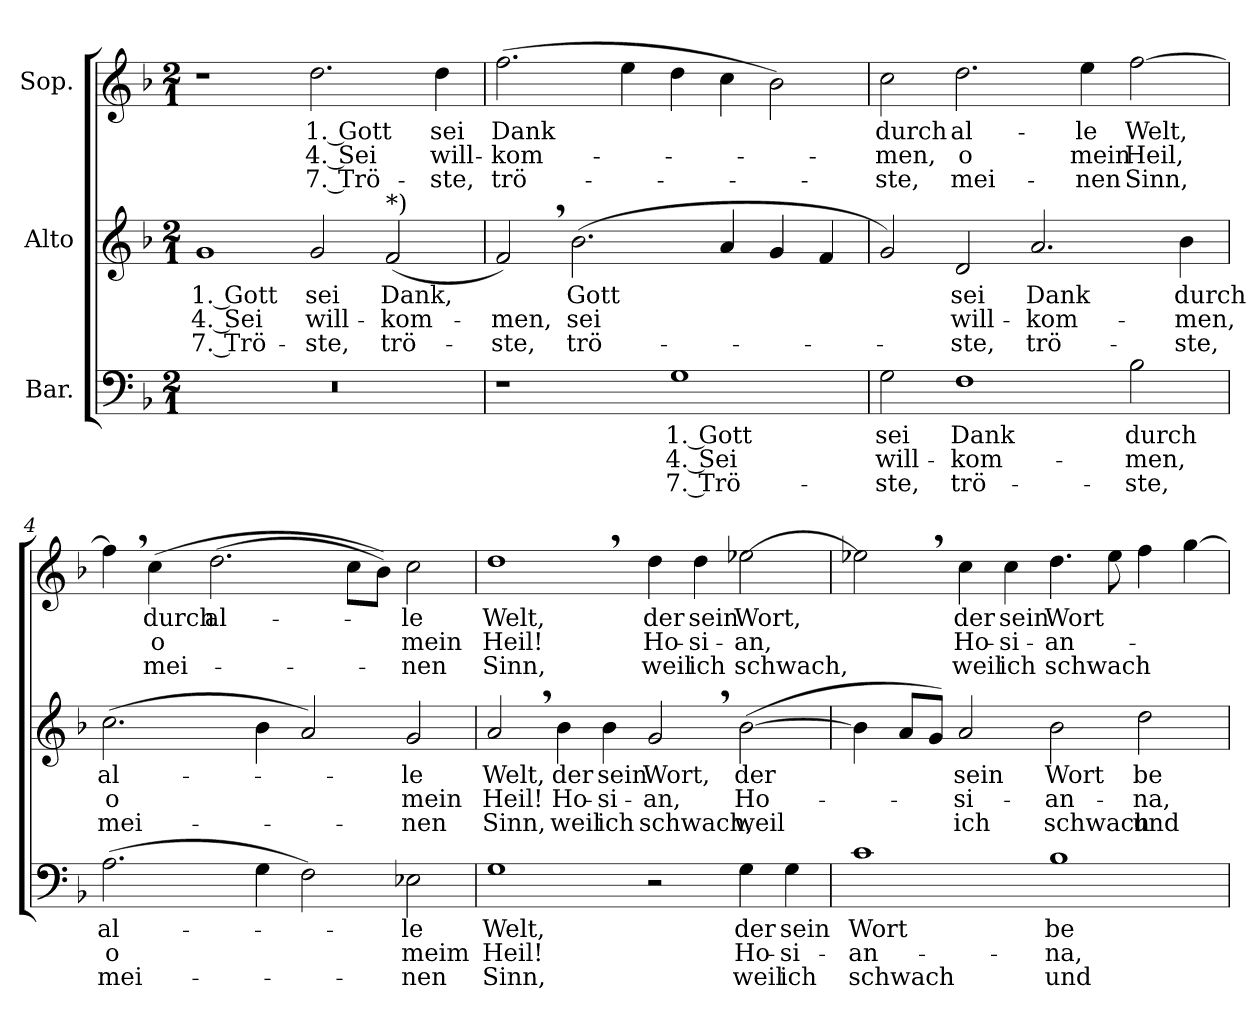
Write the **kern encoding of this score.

**kern	**text	**text	**text	**kern	**text	**text	**text	**kern	**text	**text	**text
*part3	*part3	*part3	*part3	*part2	*part2	*part2	*part2	*part1	*part1	*part1	*part1
*staff3	*staff3	*staff3	*staff3	*staff2	*staff2	*staff2	*staff2	*staff1	*staff1	*staff1	*staff1
*I"Bar.	*	*	*	*I"Alto	*	*	*	*I"Sop.	*	*	*
*clefF4	*	*	*	*clefG2	*	*	*	*clefG2	*	*	*
*k[b-]	*	*	*	*k[b-]	*	*	*	*k[b-]	*	*	*
*F:	*	*	*	*F:	*	*	*	*F:	*	*	*
*M2/1	*	*	*	*M2/1	*	*	*	*M2/1	*	*	*
=1	=1	=1	=1	=1	=1	=1	=1	=1	=1	=1	=1
!	!	!	!	!	!LO:LY:b	!LO:LY:b	!LO:LY:b	!	!	!	!
0r	.	.	.	1g	1. Gott	4. Sei	7. Trö-	1r	.	.	.
!	!	!	!	!	!LO:LY:b	!LO:LY:b	!LO:LY:b	!	!	!	!
!	!	!	!	!	!	!	!	!	!LO:LY:b	!LO:LY:b	!LO:LY:b
.	.	.	.	2g/	sei	will-	-ste,	2.dd\	1. Gott	4. Sei	7. Trö-
!	!	!	!	!LO:TX:a:t=*)	!	!	!	!	!	!	!
!	!	!	!	!	!LO:LY:b	!LO:LY:b	!LO:LY:b	!	!	!	!
.	.	.	.	(<2f/	Dank,	-kom-	trö-	.	.	.	.
!	!	!	!	!	!	!	!	!	!LO:LY:b	!LO:LY:b	!LO:LY:b
.	.	.	.	.	.	.	.	4dd\	sei	will-	-ste,
=2	=2	=2	=2	=2	=2	=2	=2	=2	=2	=2	=2
!	!	!	!	!	!	!LO:LY:b	!LO:LY:b	!	!	!	!
!	!	!	!	!	!	!	!	!	!LO:LY:b	!LO:LY:b	!LO:LY:b
1r	.	.	.	2f,>/)	.	-men,	-ste,	(>2.ff\	Dank	-kom-	trö-
!	!	!	!	!	!LO:LY:b	!LO:LY:b	!LO:LY:b	!	!	!	!
.	.	.	.	(>2.b-\	Gott	sei	trö-	.	.	.	.
.	.	.	.	.	.	.	.	4ee\	.	.	.
!	!LO:LY:b	!LO:LY:b	!LO:LY:b	!	!	!	!	!	!	!	!
1G	1. Gott	4. Sei	7. Trö-	.	.	.	.	4dd\	.	.	.
.	.	.	.	4a/	.	.	.	4cc\	.	.	.
.	.	.	.	4g/	.	.	.	2b-\)	.	.	.
.	.	.	.	4f/	.	.	.	.	.	.	.
=3	=3	=3	=3	=3	=3	=3	=3	=3	=3	=3	=3
!	!LO:LY:b	!LO:LY:b	!LO:LY:b	!	!	!	!	!	!	!	!
!	!	!	!	!	!	!	!	!	!LO:LY:b	!LO:LY:b	!LO:LY:b
2G\	sei	will-	-ste,	2g/)	.	.	.	2cc\	durch	-men,	-ste,
!	!LO:LY:b	!LO:LY:b	!LO:LY:b	!	!	!	!	!	!	!	!
!	!	!	!	!	!LO:LY:b	!LO:LY:b	!LO:LY:b	!	!	!	!
!	!	!	!	!	!	!	!	!	!LO:LY:b	!LO:LY:b	!LO:LY:b
1F	Dank	-kom-	trö-	2d/	sei	will-	-ste,	2.dd\	al-	o	mei-
!	!	!	!	!	!LO:LY:b	!LO:LY:b	!LO:LY:b	!	!	!	!
.	.	.	.	2.a/	Dank	-kom-	trö-	.	.	.	.
!	!	!	!	!	!	!	!	!	!LO:LY:b	!LO:LY:b	!LO:LY:b
.	.	.	.	.	.	.	.	4ee\	-le	mein	-nen
!	!LO:LY:b	!LO:LY:b	!LO:LY:b	!	!	!	!	!	!	!	!
!	!	!	!	!	!	!	!	!	!LO:LY:b	!LO:LY:b	!LO:LY:b
2B-\	durch	-men,	-ste,	.	.	.	.	[2ff\	Welt,	Heil,	Sinn,
!	!	!	!	!	!LO:LY:b	!LO:LY:b	!LO:LY:b	!	!	!	!
.	.	.	.	4b-\	durch	-men,	-ste,	.	.	.	.
!!LO:LB:g=z
=4	=4	=4	=4	=4	=4	=4	=4	=4	=4	=4	=4
!	!LO:LY:b	!LO:LY:b	!LO:LY:b	!	!	!	!	!	!	!	!
!	!	!	!	!	!LO:LY:b	!LO:LY:b	!LO:LY:b	!	!	!	!
(>2.A\	al-	o	mei-	(>2.cc\	al-	o	mei-	4ff,>\]	.	.	.
!	!	!	!	!	!	!	!	!	!LO:LY:b	!LO:LY:b	!LO:LY:b
.	.	.	.	.	.	.	.	(>4cc\	durch	o	mei-
!	!	!	!	!	!	!	!	!	!LO:LY:b	!	!
.	.	.	.	.	.	.	.	(>2.dd\	al-	.	.
4G\	.	.	.	4b-\	.	.	.	.	.	.	.
2F\)	.	.	.	2a/)	.	.	.	.	.	.	.
.	.	.	.	.	.	.	.	8cc\L	.	.	.
.	.	.	.	.	.	.	.	8b-\J))	.	.	.
!	!LO:LY:b	!LO:LY:b	!LO:LY:b	!	!	!	!	!	!	!	!
!	!	!	!	!	!LO:LY:b	!LO:LY:b	!LO:LY:b	!	!	!	!
!	!	!	!	!	!	!	!	!	!LO:LY:b	!LO:LY:b	!LO:LY:b
2E-X\	-le	meim	-nen	2g/	-le	mein	-nen	2cc\	-le	mein	-nen
=5	=5	=5	=5	=5	=5	=5	=5	=5	=5	=5	=5
!	!LO:LY:b	!LO:LY:b	!LO:LY:b	!	!	!	!	!	!	!	!
!	!	!	!	!	!LO:LY:b	!LO:LY:b	!LO:LY:b	!	!	!	!
!	!	!	!	!	!	!	!	!	!LO:LY:b	!LO:LY:b	!LO:LY:b
1G	Welt,	Heil!	Sinn,	2a,>/	Welt,	Heil!	Sinn,	1dd,>	Welt,	Heil!	Sinn,
!	!	!	!	!	!LO:LY:b	!LO:LY:b	!LO:LY:b	!	!	!	!
.	.	.	.	4b-\	der	Ho-	weil	.	.	.	.
!	!	!	!	!	!LO:LY:b	!LO:LY:b	!LO:LY:b	!	!	!	!
.	.	.	.	4b-\	sein	-si-	ich	.	.	.	.
!	!	!	!	!	!LO:LY:b	!LO:LY:b	!LO:LY:b	!	!	!	!
!	!	!	!	!	!	!	!	!	!LO:LY:b	!LO:LY:b	!LO:LY:b
2r	.	.	.	2g,>/	Wort,	-an,	schwach,	4dd\	der	Ho-	weil
!	!	!	!	!	!	!	!	!	!LO:LY:b	!LO:LY:b	!LO:LY:b
.	.	.	.	.	.	.	.	4dd\	sein	-si-	ich
!	!LO:LY:b	!LO:LY:b	!LO:LY:b	!	!	!	!	!	!	!	!
!	!	!	!	!	!LO:LY:b	!LO:LY:b	!LO:LY:b	!	!	!	!
!	!	!	!	!	!	!	!	!	!LO:LY:b	!LO:LY:b	!LO:LY:b
4G\	der	Ho-	weil	(>[2b-\	der	Ho-	weil	[2ee-X\	Wort,	-an,	schwach,
!	!LO:LY:b	!LO:LY:b	!LO:LY:b	!	!	!	!	!	!	!	!
4G\	sein	-si-	ich	.	.	.	.	.	.	.	.
!!LO:PB:g=z
=6	=6	=6	=6	=6	=6	=6	=6	=6	=6	=6	=6
!	!LO:LY:b	!LO:LY:b	!LO:LY:b	!	!	!	!	!	!	!	!
1c	Wort	-an-	schwach	4b-\]	.	.	.	2ee-X,>\]	.	.	.
.	.	.	.	8a/L	.	.	.	.	.	.	.
.	.	.	.	8g/J)	.	.	.	.	.	.	.
!	!	!	!	!	!LO:LY:b	!LO:LY:b	!LO:LY:b	!	!	!	!
!	!	!	!	!	!	!	!	!	!LO:LY:b	!LO:LY:b	!LO:LY:b
.	.	.	.	2a/	sein	-si-	ich	4cc\	der	Ho-	weil
!	!	!	!	!	!	!	!	!	!LO:LY:b	!LO:LY:b	!LO:LY:b
.	.	.	.	.	.	.	.	4cc\	sein	-si-	ich
!	!LO:LY:b	!LO:LY:b	!LO:LY:b	!	!	!	!	!	!	!	!
!	!	!	!	!	!LO:LY:b	!LO:LY:b	!LO:LY:b	!	!	!	!
!	!	!	!	!	!	!	!	!	!LO:LY:b	!LO:LY:b	!LO:LY:b
1B-	be-	-na,	und	2b-\	Wort	-an-	schwach	4.dd\	Wort	-an-	schwach
.	.	.	.	.	.	.	.	8ee-\	.	.	.
!	!	!	!	!	!LO:LY:b	!LO:LY:b	!LO:LY:b	!	!	!	!
.	.	.	.	2dd\	be-	-na,	und	4ff\	.	.	.
.	.	.	.	.	.	.	.	[4gg\	.	.	.
=	=	=	=	=	=	=	=	=	=	=	=
*-	*-	*-	*-	*-	*-	*-	*-	*-	*-	*-	*-
